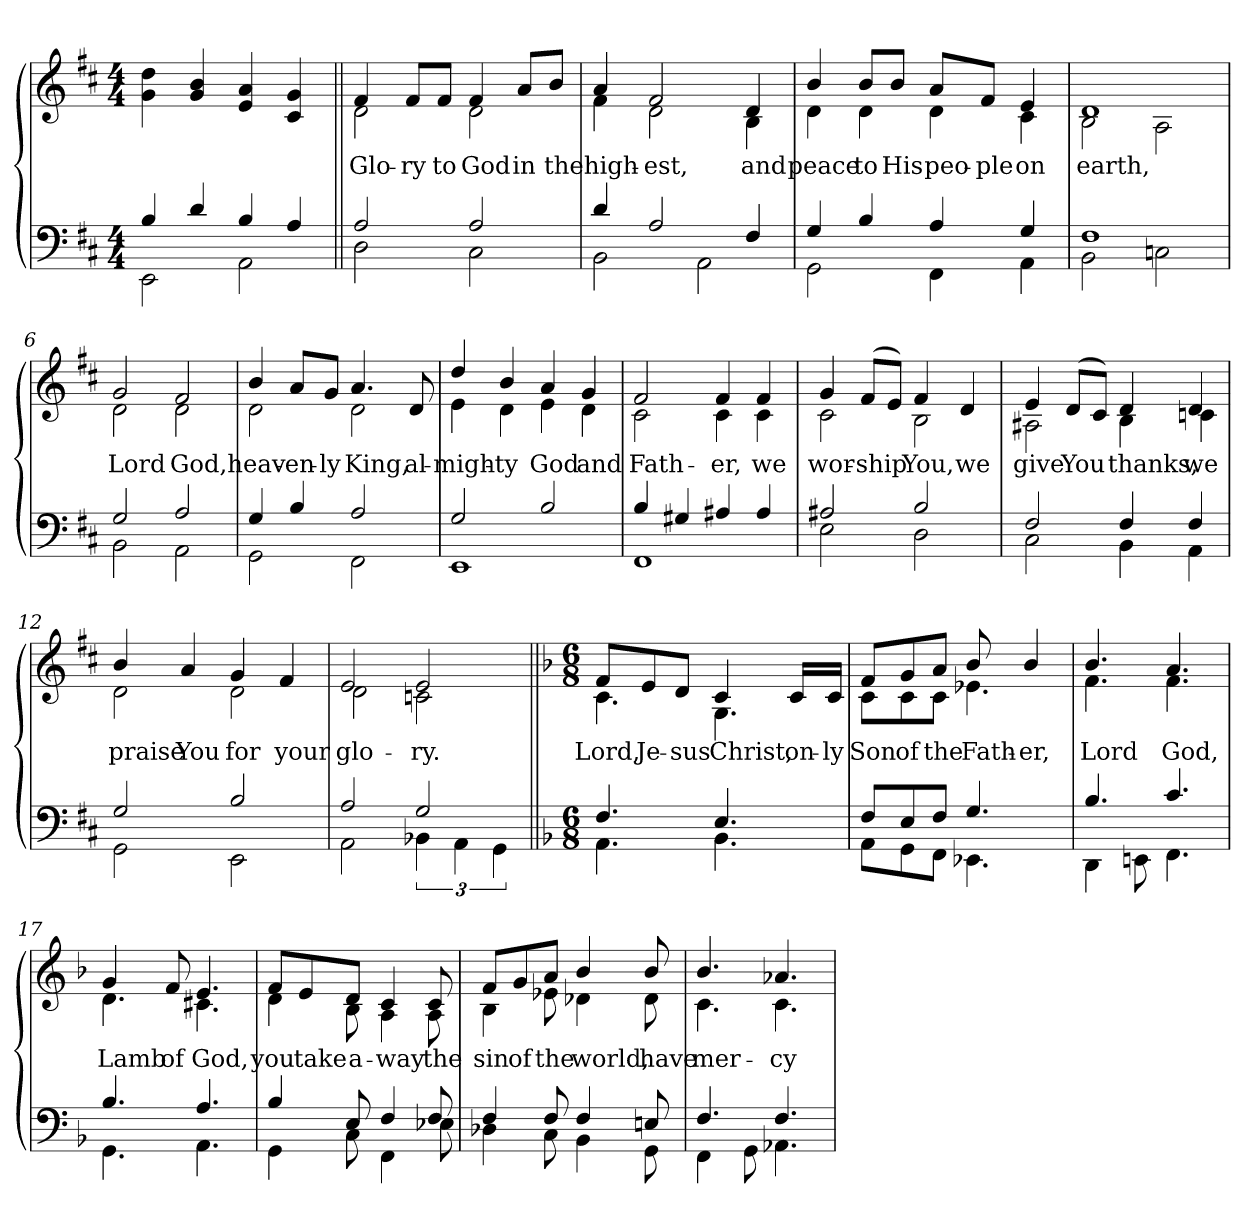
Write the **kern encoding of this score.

**kern	**kern	**text
*part1	*part1	*part1
*staff2	*staff1	*staff1
*clefF4	*clefG2	*
*k[f#c#]	*k[f#c#]	*
*D:	*D:	*
*M4/4	*M4/4	*
=1	=1	=1
*^	*	*
4B/	2EE\	4g\ 4dd\	.
4d/	.	4g/ 4b/	.
4B/	2AA\	4e/ 4a/	.
4A/	.	4c#/ 4g/	.
=2||	=2||	=2||	=2||
!	!	!	!LO:LY:b
*	*	*^	*
2A/	2D\	4f#/	2d\	Glo-
!	!	!	!	!LO:LY:b
.	.	8f#/L	.	-ry
!	!	!	!	!LO:LY:b
.	.	8f#/J	.	to
!	!	!	!	!LO:LY:b
2A/	2C#\	4f#/	2d\	God
!	!	!	!	!LO:LY:b
.	.	8a/L	.	in
!	!	!	!	!LO:LY:b
.	.	8b/J	.	the
=3	=3	=3	=3	=3
!	!	!	!	!LO:LY:b
4d/	2BB\	4a/	4f#\	high-
!	!	!	!	!LO:LY:b
2A/	.	2f#/	2d\	-est,
.	2AA\	.	.	.
!	!	!	!	!LO:LY:b
4F#/	.	4d/	4B\	and
=4	=4	=4	=4	=4
!	!	!	!	!LO:LY:b
4G/	2GG\	4b/	4d\	peace
!	!	!	!	!LO:LY:b
4B/	.	8b/L	4d\	to
!	!	!	!	!LO:LY:b
.	.	8b/J	.	His
!	!	!	!	!LO:LY:b
4A/	4FF#\	8a/L	4d\	peo-
!	!	!	!	!LO:LY:b
.	.	8f#/J	.	-ple
!	!	!	!	!LO:LY:b
4G/	4AA\	4e/	4c#\	on
=5	=5	=5	=5	=5
!	!	!	!	!LO:LY:b
1F#	2BB\	1d	2B\	earth,
.	2Cn\	.	2A\	.
!!LO:LB:g=z	!!
=6	=6	=6	=6	=6
!	!	!	!	!LO:LY:b
2G/	2BB\	2g/	2d\	Lord
!	!	!	!	!LO:LY:b
2A/	2AA\	2f#/	2d\	God,
=7	=7	=7	=7	=7
!	!	!	!	!LO:LY:b
4G/	2GG\	4b/	2d\	heav-
!	!	!	!	!LO:LY:b
4B/	.	8a/L	.	-en-
!	!	!	!	!LO:LY:b
.	.	8g/J	.	-ly
!	!	!	!	!LO:LY:b
2A/	2FF#\	4.a/	2d\	King,
!	!	!	!	!LO:LY:b
.	.	8d/	.	al-
=8	=8	=8	=8	=8
!	!	!	!	!LO:LY:b
2G/	1EE	4dd/	4e\	-migh-
!	!	!	!	!LO:LY:b
.	.	4b/	4d\	-ty
!	!	!	!	!LO:LY:b
2B/	.	4a/	4e\	God
!	!	!	!	!LO:LY:b
.	.	4g/	4d\	and
=9	=9	=9	=9	=9
!	!	!	!	!LO:LY:b
4B/	1FF#	2f#/	2c#\	Fath-
4G#X/	.	.	.	.
!	!	!	!	!LO:LY:b
4A#X/	.	4f#/	4c#\	-er,
!	!	!	!	!LO:LY:b
4A#/	.	4f#/	4c#\	we
=10	=10	=10	=10	=10
!	!	!	!	!LO:LY:b
2A#X/	2E\	4g/	2c#\	wor-
!	!	!	!	!LO:LY:b
.	.	(>8f#/L	.	-ship
.	.	8e/J)	.	.
!	!	!	!	!LO:LY:b
2B/	2D\	4f#/	2B\	You,
!	!	!	!	!LO:LY:b
.	.	4d/	.	we
=11	=11	=11	=11	=11
!	!	!	!	!LO:LY:b
2F#/	2C#\	4e/	2A#X\	give
!	!	!	!	!LO:LY:b
.	.	(>8d/L	.	You
.	.	8c#/J)	.	.
!	!	!	!	!LO:LY:b
4F#/	4BB\	4d/	4B\	thanks,
!	!	!	!	!LO:LY:b
4F#/	4AA\	4d/	4cn\	we
!!LO:LB:g=z	!!
=12	=12	=12	=12	=12
!	!	!	!	!LO:LY:b
2G/	2GG\	4b/	2d\	praise
!	!	!	!	!LO:LY:b
.	.	4a/	.	You
!	!	!	!	!LO:LY:b
2B/	2EE\	4g/	2d\	for
!	!	!	!	!LO:LY:b
.	.	4f#/	.	your
=13	=13	=13	=13	=13
!	!	!	!	!LO:LY:b
2A/	2AA\	2e/	2d\	glo-
!	!	!	!	!LO:LY:b
2G/	6BB-X\	2e/	2cn\	-ry.
.	6AA\	.	.	.
.	6GG\	.	.	.
=14||	=14||	=14||	=14||	=14||
*k[b-]	*	*k[b-]	*	*
*F:	*	*F:	*	*
*M6/8	*	*M6/8	*	*
!	!	!	!	!LO:LY:b
4.F/	4.AA\	8f/L	4.c\	Lord,
!	!	!	!	!LO:LY:b
.	.	8e/	.	Je-
!	!	!	!	!LO:LY:b
.	.	8d/J	.	-sus
!	!	!	!	!LO:LY:b
4.E/	4.BB-\	4c/	4.G\	Christ,
!	!	!	!	!LO:LY:b
.	.	16c/LL	.	on-
!	!	!	!	!LO:LY:b
.	.	16c/JJ	.	-ly
=15	=15	=15	=15	=15
!	!	!	!	!LO:LY:b
8F/L	8AA\L	8f/L	8c\L	Son
!	!	!	!	!LO:LY:b
8E/	8GG\	8g/	8c\	of
!	!	!	!	!LO:LY:b
8F/J	8FF\J	8a/J	8c\J	the
!	!	!	!	!LO:LY:b
4.G/	4.EE-X\	8b-/	4.e-X\	Fath-
!	!	!	!	!LO:LY:b
.	.	4b-/	.	-er,
=16	=16	=16	=16	=16
!	!	!	!	!LO:LY:b
4.B-/	4DD\	4.b-/	4.f\	Lord
.	8EEni\	.	.	.
!	!	!	!	!LO:LY:b
4.c/	4.FF\	4.a/	4.f\	God,
!!LO:LB:g=z	!!
=17	=17	=17	=17	=17
!	!	!	!	!LO:LY:b
4.B-/	4.GG\	4g/	4.d\	Lamb
!	!	!	!	!LO:LY:b
.	.	8f/	.	of
!	!	!	!	!LO:LY:b
4.A/	4.AA\	4.e/	4.c#X\	God,
=18	=18	=18	=18	=18
!	!	!	!	!LO:LY:b
4B-/	4GG\	8f/L	4d\	you
!	!	!	!	!LO:LY:b
.	.	8e/	.	take
!	!	!	!	!LO:LY:b
8E/	8C\	8d/J	8B-\	a-
!	!	!	!	!LO:LY:b
4F/	4FF\	4c/	4A\	-way
!	!	!	!	!LO:LY:b
8F/	8E-X\	8c/	8A\	the
=19	=19	=19	=19	=19
!	!	!	!	!LO:LY:b
4F/	4D-X\	8f/L	4B-\	sin
!	!	!	!	!LO:LY:b
.	.	8g/	.	of
!	!	!	!	!LO:LY:b
8F/	8C\	8a/J	8e-X\	the
!	!	!	!	!LO:LY:b
4F/	4BB-\	4b-/	4d-X\	world,
!	!	!	!	!LO:LY:b
8En/	8GG\	8b-/	8d-\	have
=20	=20	=20	=20	=20
!	!	!	!	!LO:LY:b
4.F/	4FF\	4.b-/	4.c\	mer-
.	8GG\	.	.	.
!	!	!	!	!LO:LY:b
4.F/	4.AA-X\	4.a-X/	4.c\	-cy
*v	*v	*	*	*
*	*v	*v	*
=	=	=
*-	*-	*-
